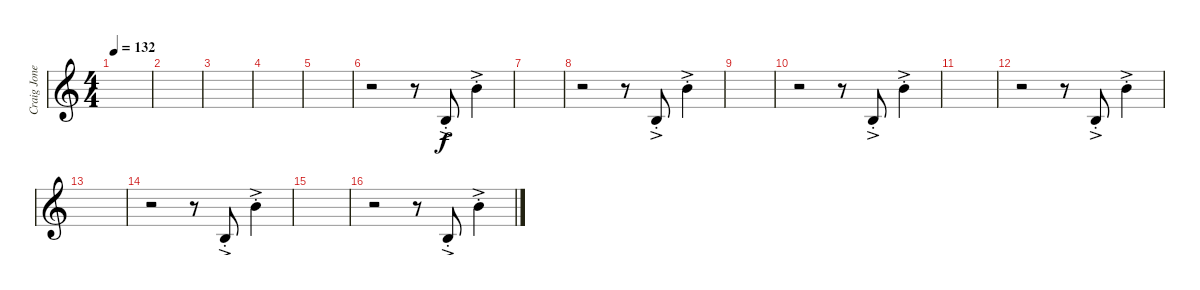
\track ("Craig Jones" "Craig Jone") {instrument lead7fifths}
\staff {score}
\tuning (E4 B3 G3 D3 A2 E2 B1) {hide}
\ts (4 4)
\tempo 132
\clef g2
\ks c
|
|
|
|
|
r.2 r.8 0.2{ac st}.8 7.1{ac st}.4 |
|
r.2 r.8 0.2{ac st}.8 7.1{ac st}.4 |
|
r.2 r.8 0.2{ac st}.8 7.1{ac st}.4 |
|
r.2 r.8 0.2{ac st}.8 7.1{ac st}.4 |
|
r.2 r.8 0.2{ac st}.8 7.1{ac st}.4 |
|
r.2 r.8 0.2{ac st}.8 7.1{ac st}.4
